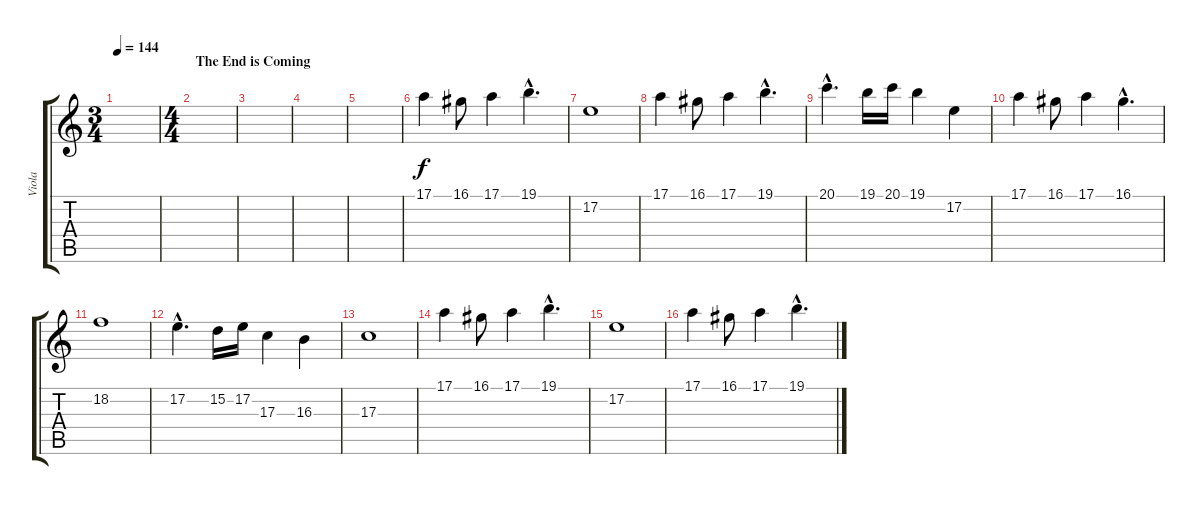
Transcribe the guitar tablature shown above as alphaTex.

\track ("Viola" "Viola") {instrument viola}
\staff {score tabs}
\tuning (E4 B3 G3 D3 A2 E2) {hide}
\ts (3 4)
\tempo 144
\clef g2
\ks c
|
\ts (4 4)
\section ("" "The End is Coming")
|
|
|
|
17.1.4{dy f} 16.1.8 17.1.4 19.1{hac}.4{d} |
17.2.1 |
17.1.4 16.1.8 17.1.4 19.1{hac}.4{d} |
20.1{hac}.4{d} 19.1.16 20.1.16 19.1.4 17.2.4 |
17.1.4 16.1.8 17.1.4 16.1{hac}.4{d} |
18.2.1 |
17.2{hac}.4{d} 15.2.16 17.2.16 17.3.4 16.3.4 |
17.3.1 |
17.1.4 16.1.8 17.1.4 19.1{hac}.4{d} |
17.2.1 |
17.1.4 16.1.8 17.1.4 19.1{hac}.4{d}
